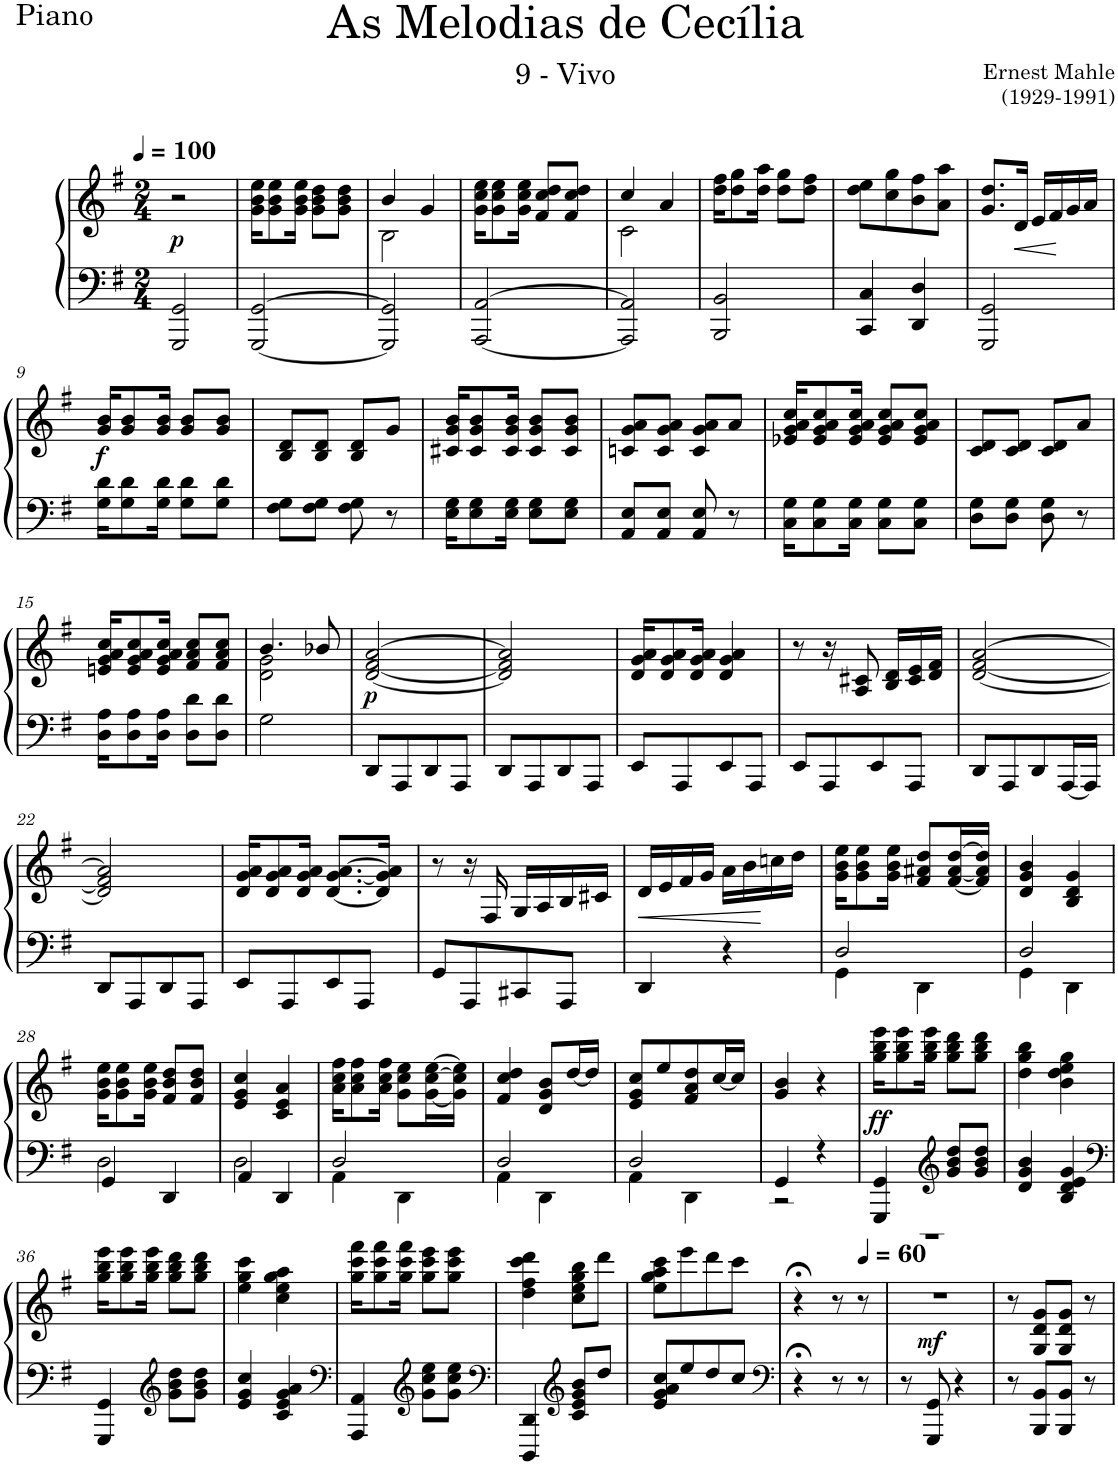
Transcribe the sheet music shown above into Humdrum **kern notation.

**kern	**kern	**dynam
*part1	*part1	*part1
*staff2	*staff1	*staff1/2
*I"Piano	*	*
*I'Pno	*	*
*clefF4	*clefG2	*
*k[f#]	*k[f#]	*
*M2/4	*M2/4	*
*MM100	*MM100	*
=1	=1	=1
!	!	!LO:DY:a=2
2GGG/ 2GG/	2r	p
=2	=2	=2
[2GGG/ [2GG/	16g\ 16b\ 16ee\KL	.
.	8g\ 8b\ 8ee\	.
.	16g\ 16b\ 16ee\Jk	.
.	8g\ 8b\ 8dd\L	.
.	8g\ 8b\ 8dd\J	.
=3	=3	=3
*	*^	*
2GGG/] 2GG/]	4b/	2B\	.
.	4g/	.	.
*	*v	*v	*
=4	=4	=4
[2AAA/ [2AA/	16g\ 16cc\ 16ee\KL	.
.	8g\ 8cc\ 8ee\	.
.	16g\ 16cc\ 16ee\Jk	.
.	8f#/ 8cc/ 8dd/L	.
.	8f#/ 8cc/ 8dd/J	.
=5	=5	=5
*	*^	*
2AAA/] 2AA/]	4cc/	2c\	.
.	4a/	.	.
*	*v	*v	*
=6	=6	=6
2BBB/ 2BB/	16dd\ 16ff#\KL	.
.	8dd\ 8gg\	.
.	16dd\ 16aa\Jk	.
.	8dd\ 8gg\L	.
.	8dd\ 8ff#\J	.
=7	=7	=7
4CC/ 4C/	8dd\ 8ee\L	.
.	8cc\ 8gg\	.
4DD/ 4D/	8b\ 8ff#\	.
.	8a\ 8aa\J	.
=8	=8	=8
2GGG/ 2GG/	8.g/ 8.dd/L	.
!	!	!LO:HP:b
.	16d/Jk	<
.	16e/LL	.
.	16f#/	.
.	16g/	[
.	16a/JJ	.
!!LO:LB:g=z
=9	=9	=9
!	!	!LO:DY:b
16G\ 16d\KL	16g/ 16b/KL	f
8G\ 8d\	8g/ 8b/	.
16G\ 16d\Jk	16g/ 16b/Jk	.
8G\ 8d\L	8g/ 8b/L	.
8G\ 8d\J	8g/ 8b/J	.
=10	=10	=10
8F#\ 8G\L	8B/ 8d/L	.
8F#\ 8G\J	8B/ 8d/J	.
8F#\ 8G\	8B/ 8d/L	.
8r	8g/J	.
=11	=11	=11
16E\ 16G\KL	16c#X/ 16g/ 16b/KL	.
8E\ 8G\	8c#/ 8g/ 8b/	.
16E\ 16G\Jk	16c#/ 16g/ 16b/Jk	.
8E\ 8G\L	8c#/ 8g/ 8b/L	.
8E\ 8G\J	8c#/ 8g/ 8b/J	.
=12	=12	=12
8AA/ 8E/L	8cn/ 8g/ 8a/L	.
8AA/ 8E/J	8c/ 8g/ 8a/J	.
8AA/ 8E/	8c/ 8g/ 8a/L	.
8r	8a/J	.
=13	=13	=13
16C\ 16G\KL	16e-X/ 16g/ 16a/ 16cc/KL	.
8C\ 8G\	8e-/ 8g/ 8a/ 8cc/	.
16C\ 16G\Jk	16e-/ 16g/ 16a/ 16cc/Jk	.
8C\ 8G\L	8e-/ 8g/ 8a/ 8cc/L	.
8C\ 8G\J	8e-/ 8g/ 8a/ 8cc/J	.
=14	=14	=14
8D\ 8G\L	8c/ 8d/L	.
8D\ 8G\J	8c/ 8d/J	.
8D\ 8G\	8c/ 8d/L	.
8r	8a/J	.
!!LO:LB:g=z
=15	=15	=15
16D\ 16A\KL	16en/ 16g/ 16a/ 16cc/KL	.
8D\ 8A\	8e/ 8g/ 8a/ 8cc/	.
16D\ 16A\Jk	16e/ 16g/ 16a/ 16cc/Jk	.
8D\ 8d\L	8f#/ 8a/ 8cc/L	.
8D\ 8d\J	8f#/ 8a/ 8cc/J	.
=16	=16	=16
*	*^	*
2G\	4.b/	2d\ 2g\	.
.	8b-X/	.	.
*	*v	*v	*
=17	=17	=17
!	!	!LO:DY:b
8DD/L	[2d/ [2f#/ [2a/	p
8AAA/	.	.
8DD/	.	.
8AAA/J	.	.
=18	=18	=18
8DD/L	2d/] 2f#/] 2a/]	.
8AAA/	.	.
8DD/	.	.
8AAA/J	.	.
=19	=19	=19
8EE/L	16d/ 16g/ 16a/KL	.
.	8d/ 8g/ 8a/	.
8AAA/	.	.
.	16d/ 16g/ 16a/Jk	.
8EE/	4d/ 4g/ 4a/	.
8AAA/J	.	.
=20	=20	=20
8EE/L	8r	.
8AAA/	16r	.
.	8A/ 8c#X/	.
8EE/	.	.
.	16B/ 16d/LL	.
8AAA/J	16c#/ 16e/	.
.	16d/ 16f#/JJ	.
=21	=21	=21
8DD/L	[2d/ [2f#/ [2a/	.
8AAA/	.	.
8DD/	.	.
[16AAA/L	.	.
16AAA/JJ]	.	.
!!LO:LB:g=z
=22	=22	=22
8DD/L	2d/] 2f#/] 2a/]	.
8AAA/	.	.
8DD/	.	.
8AAA/J	.	.
=23	=23	=23
8EE/L	16d/ 16g/ 16a/KL	.
.	8d/ 8g/ 8a/	.
8AAA/	.	.
.	16d/ 16g/ 16a/Jk	.
8EE/	[8.d/ [8.g/ [8.a/L	.
8AAA/J	.	.
.	16d/] 16g/] 16a/]Jk	.
=24	=24	=24
8GG/L	8r	.
8AAA/	16r	.
.	16F#/	.
8CC#X/	16G/LL	.
.	16A/	.
8AAA/J	16B/	.
.	16c#X/JJ	.
=25	=25	=25
!	!	!LO:HP:b
4DD/	16d/LL	<
.	16e/	.
.	16f#/	.
.	16g/JJ	.
4r	16a\LL	.
.	16b\	.
.	16ccn\	[
.	16dd\JJ	.
=26	=26	=26
*^	*	*
2D/	4GG\	16g\ 16b\ 16ee\KL	.
.	.	8g\ 8b\ 8ee\	.
.	.	16g\ 16b\ 16ee\Jk	.
.	4DD\	8f#/ 8a#X/ 8dd/L	.
.	.	[16f#/ [16a#/ [16dd/L	.
.	.	16f#/] 16a#/] 16dd/]JJ	.
=27	=27	=27	=27
2D/	4GG\	4d/ 4g/ 4b/	.
.	4DD\	4B/ 4d/ 4g/	.
!!LO:LB:g=z
=28	=28	=28	=28
4GG/	2D\	16g\ 16b\ 16ee\KL	.
.	.	8g\ 8b\ 8ee\	.
.	.	16g\ 16b\ 16ee\Jk	.
4DD/	.	8f#/ 8b/ 8dd/L	.
.	.	8f#/ 8b/ 8dd/J	.
=29	=29	=29	=29
4AA/	2D\	4e/ 4g/ 4cc/	.
4DD/	.	4c/ 4e/ 4a/	.
=30	=30	=30	=30
2D/	4AA\	16a\ 16cc\ 16ff#\KL	.
.	.	8a\ 8cc\ 8ff#\	.
.	.	16a\ 16cc\ 16ff#\Jk	.
.	4DD\	8g\ 8cc\ 8ee\L	.
.	.	[16g\ [16cc\ [16ee\L	.
.	.	16g\] 16cc\] 16ee\]JJ	.
=31	=31	=31	=31
2D/	4AA\	4f#/ 4cc/ 4dd/	.
.	4DD\	8d/ 8g/ 8b/L	.
.	.	[16dd/L	.
.	.	16dd/JJ]	.
=32	=32	=32	=32
2D/	4AA\	8e/ 8g/ 8cc/L	.
.	.	8ee/	.
.	4DD\	8f#/ 8a/ 8dd/	.
.	.	[16cc/L	.
.	.	16cc/JJ]	.
=33	=33	=33	=33
4GG/	2r	4g/ 4b/	.
4r	.	4r	.
=34	=34	=34	=34
!	!	!	!LO:DY:b
4GGG/ 4GG/	2r	16gg\ 16bb\ 16eee\KL	ff
.	.	8gg\ 8bb\ 8eee\	.
.	.	16gg\ 16bb\ 16eee\Jk	.
*clefG2	*	*	*
8g/ 8b/ 8dd/L	.	8gg\ 8bb\ 8ddd\L	.
8g/ 8b/ 8dd/J	.	8gg\ 8bb\ 8ddd\J	.
*v	*v	*	*
=35	=35	=35
4d/ 4g/ 4b/	4dd\ 4gg\ 4bb\	.
4B/ 4d/ 4e/ 4g/	4b\ 4dd\ 4ee\ 4gg\	.
!!LO:LB:g=z
=36	=36	=36
*clefF4	*	*
4GGG/ 4GG/	16gg\ 16bb\ 16eee\KL	.
.	8gg\ 8bb\ 8eee\	.
.	16gg\ 16bb\ 16eee\Jk	.
*clefG2	*	*
8g\ 8b\ 8dd\L	8gg\ 8bb\ 8ddd\L	.
8g\ 8b\ 8dd\J	8gg\ 8bb\ 8ddd\J	.
=37	=37	=37
4e/ 4g/ 4cc/	4ee\ 4gg\ 4ccc\	.
4c/ 4e/ 4g/ 4a/	4cc\ 4ee\ 4gg\ 4aa\	.
=38	=38	=38
*clefF4	*	*
4AAA/ 4AA/	16gg\ 16ccc\ 16fff#\KL	.
.	8gg\ 8ccc\ 8fff#\	.
.	16gg\ 16ccc\ 16fff#\Jk	.
*clefG2	*	*
8g\ 8cc\ 8ee\L	8gg\ 8ccc\ 8eee\L	.
8g\ 8cc\ 8ee\J	8gg\ 8ccc\ 8eee\J	.
=39	=39	=39
*clefF4	*	*
4DDD/ 4DD/	4dd\ 4ff#\ 4ccc\ 4ddd\	.
*clefG2	*	*
8c/ 8e/ 8g/ 8b/L	8cc\ 8ee\ 8gg\ 8bb\L	.
8dd/J	8ddd\J	.
=40	=40	=40
8e/ 8g/ 8a/ 8cc/L	8ee\ 8gg\ 8aa\ 8ccc\L	.
8ee/	8eee\	.
8dd/	8ddd\	.
8cc/J	8ccc\J	.
=41	=41	=41
*clefF4	*	*
4r;<	4r;<	.
8r	8r	.
*	*MM60	*
8r	8r	.
=42	=42	=42
8r	2r	.
!	!	!LO:DY:a=2
8GGG/ 8GG/	.	mf
4r	.	.
=43	=43	=43
8r	8r	.
8BBB/ 8BB/L	8G/ 8d/ 8g/L	.
8BBB/ 8BB/J	8G/ 8d/ 8g/J	.
8r	8r	.
=	=	=
*-	*-	*-
